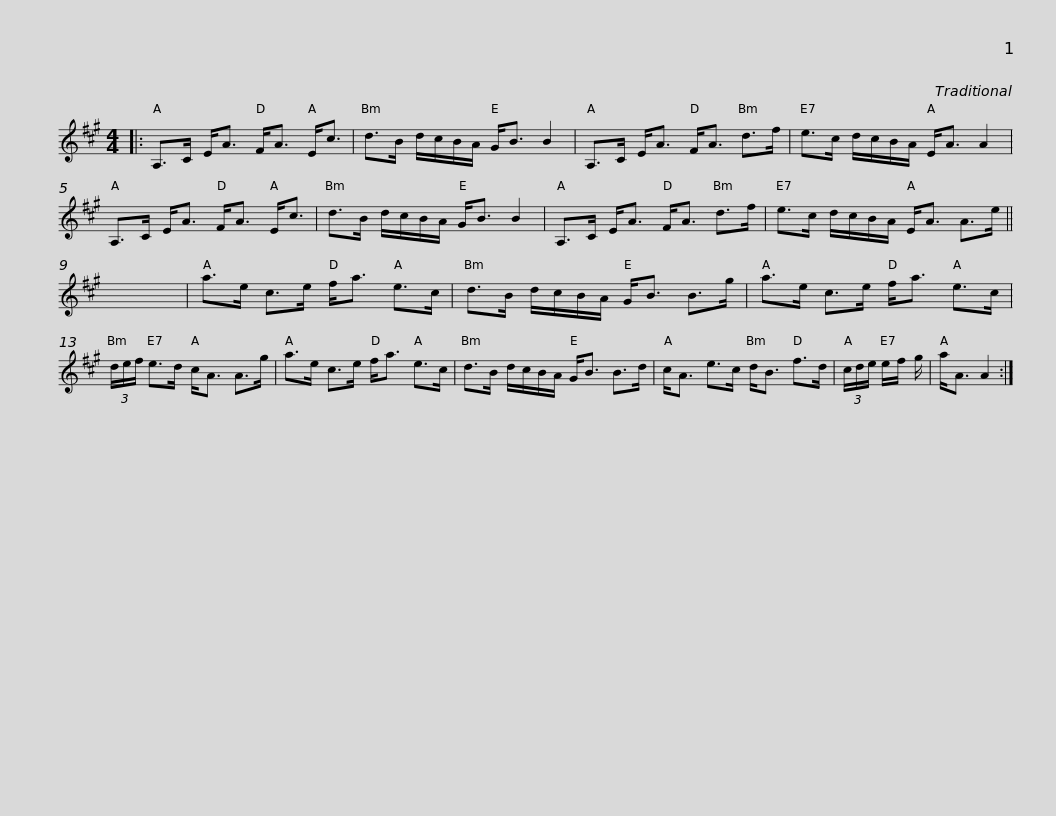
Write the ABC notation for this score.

X:1
L:1/8
M:4/4
I:linebreak $
K:A
V:1 treble
V:1
|: A,>C E<A F<A E<c | d>B d/c/B/A/ G<B B2 | A,>C E<A F<A d>f | e>c d/c/B/A/ E<A A2 |$ A,>C E<A F<A E<c | %5
 d>B d/c/B/A/ G<B B2 | A,>C E<A F<A d>f | e>c d/c/B/A/ E<A A>e || x8 |$ a>e c>e f<a e>c | %10
 d>B d/c/B/A/ G<B B>g | a>e c>e f<a e>c | (3d/e/f/ e>d c<A A>g |$ a>e c>e f<a e>c | d>B d/c/B/A/ G<B B>d | %15
 c<A e>c d<B f>d | (3c/d/e/ e/f/ g/ | a<A A2 :| %18
